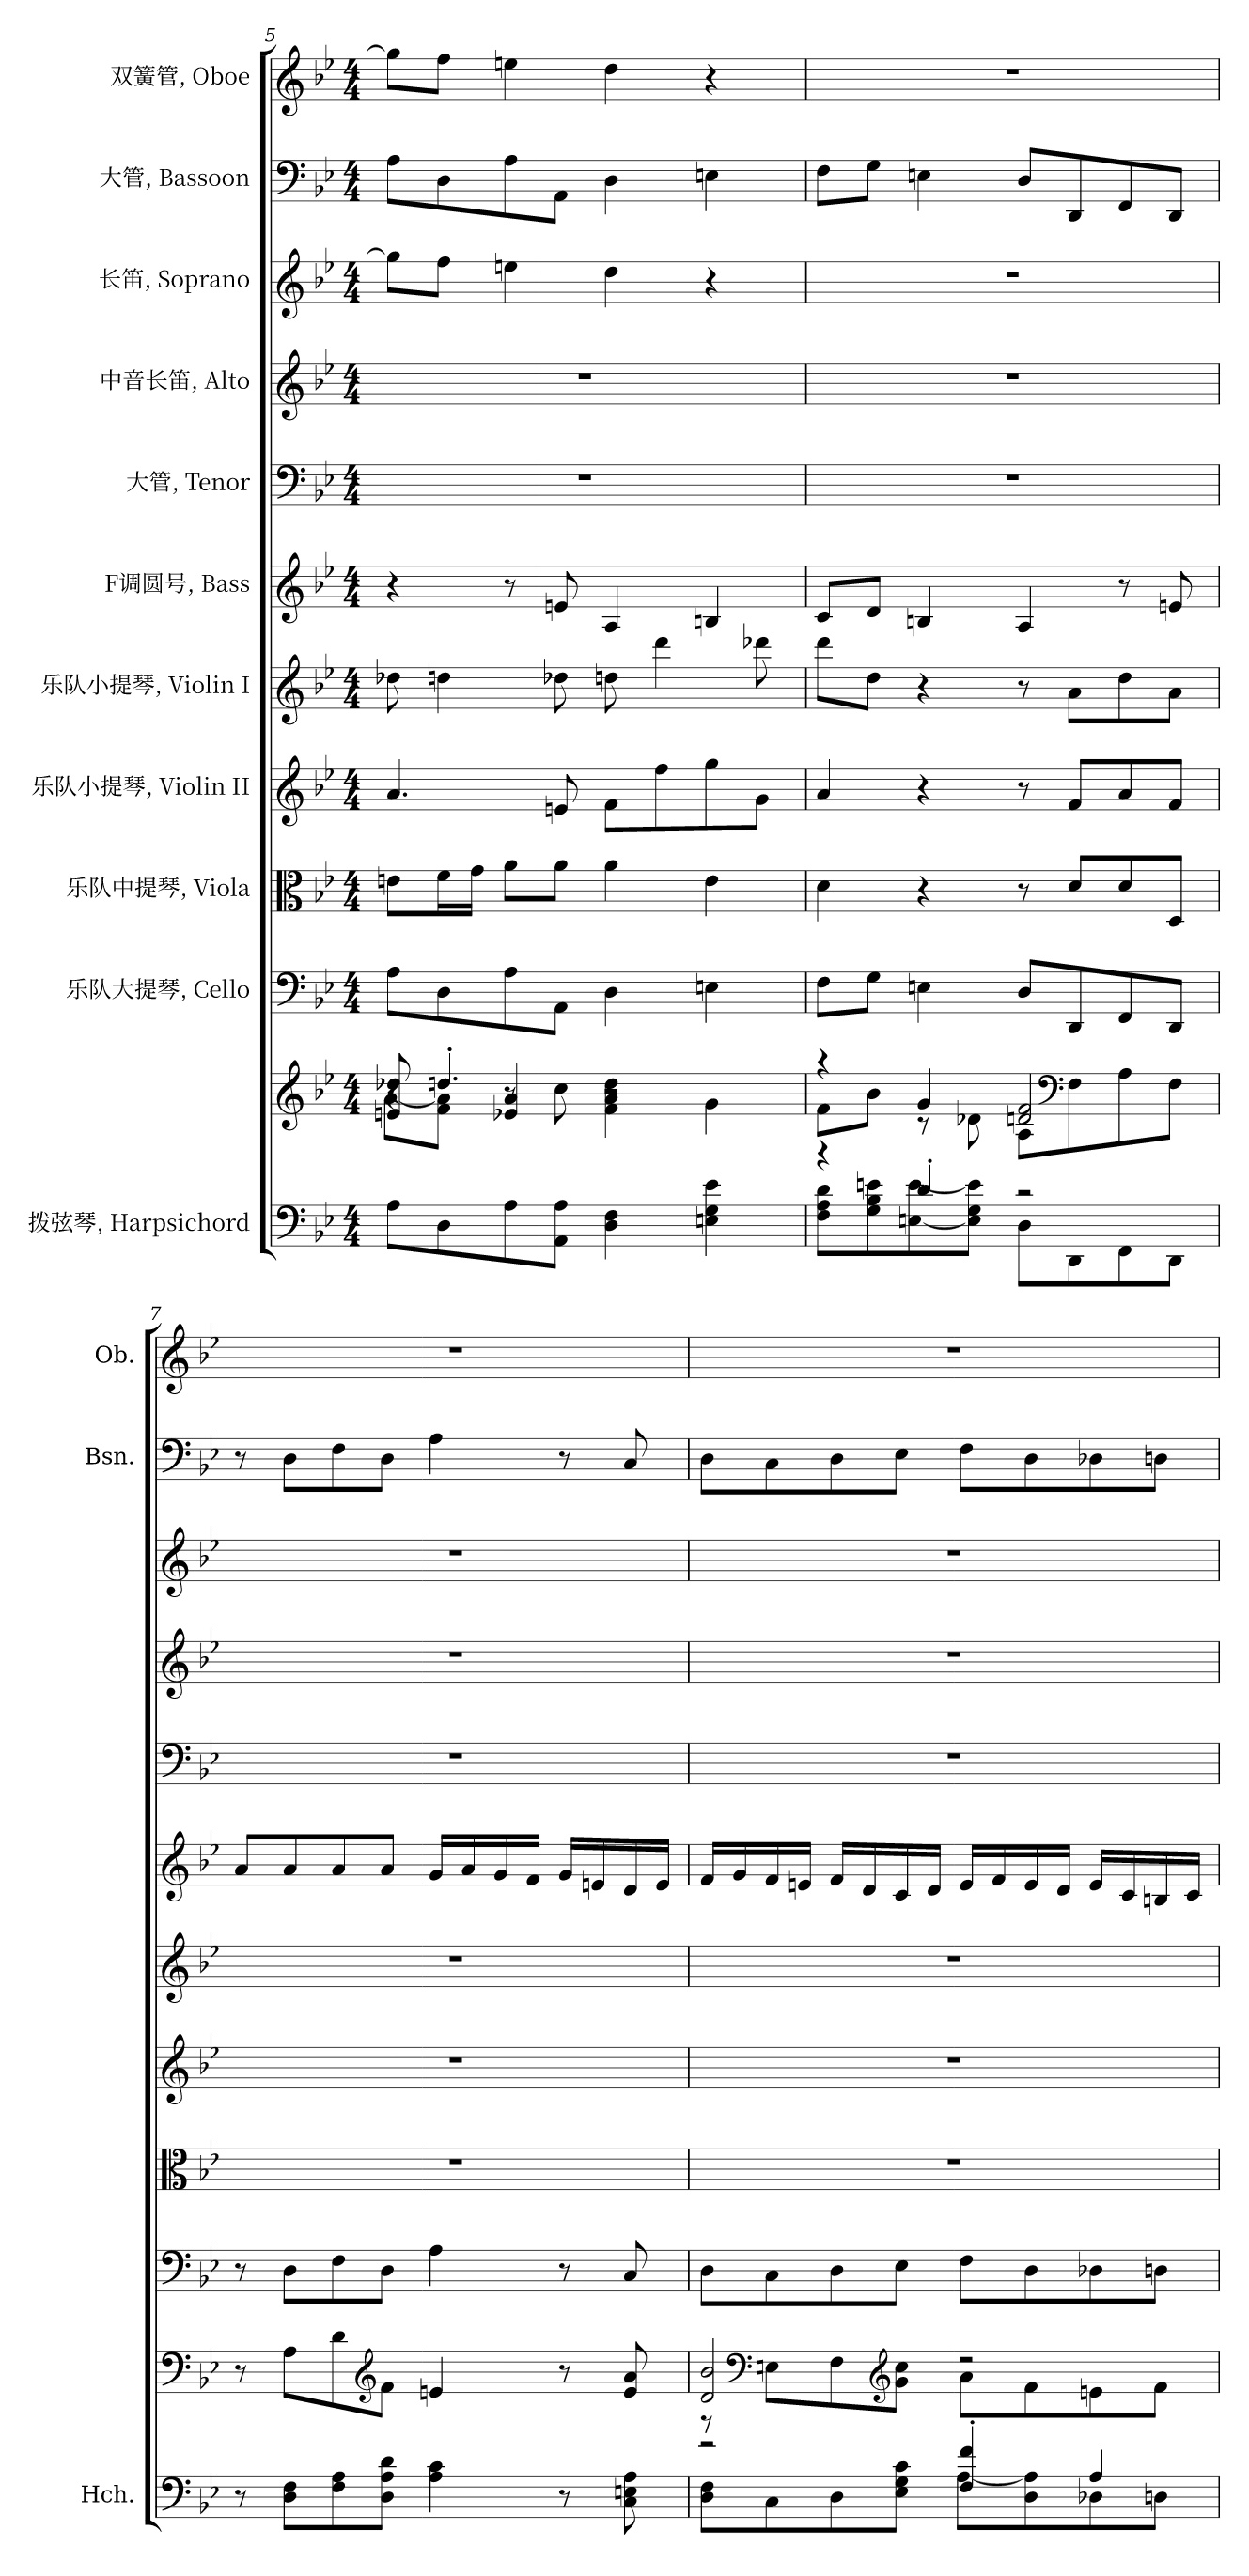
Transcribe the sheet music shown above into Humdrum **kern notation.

**kern	**kern	**kern	**kern	**kern	**kern	**kern	**kern	**kern	**kern	**kern	**kern
*part11	*part11	*part10	*part9	*part8	*part7	*part6	*part5	*part4	*part3	*part2	*part1
*staff12	*staff11	*staff10	*staff9	*staff8	*staff7	*staff6	*staff5	*staff4	*staff3	*staff2	*staff1
*I"拨弦琴, Harpsichord	*	*I"乐队大提琴, Cello	*I"乐队中提琴, Viola	*I"乐队小提琴, Violin II	*I"乐队小提琴, Violin I	*I"F调圆号, Bass	*I"大管, Tenor	*I"中音长笛, Alto	*I"长笛, Soprano	*I"大管, Bassoon	*I"双簧管, Oboe
*I'Hch.	*	*	*	*	*	*	*	*	*	*I'Bsn.	*I'Ob.
*clefF4	*clefG2	*clefF4	*clefC3	*clefG2	*clefG2	*clefG2	*clefF4	*clefG2	*clefG2	*clefF4	*clefG2
*	*	*	*	*	*	*ITrd4c7	*	*ITrd3c5	*	*	*
*k[b-e-]	*k[b-e-]	*k[b-e-]	*k[b-e-]	*k[b-e-]	*k[b-e-]	*k[b-e-a-]	*k[b-e-]	*k[b-]	*k[b-e-]	*k[b-e-]	*k[b-e-]
*M4/4	*M4/4	*M4/4	*M4/4	*M4/4	*M4/4	*M4/4	*M4/4	*M4/4	*M4/4	*M4/4	*M4/4
=5	=5	=5	=5	=5	=5	=5	=5	=5	=5	=5	=5
*	*^	*	*	*	*	*	*	*	*	*	*
*	*	*^	*	*	*	*	*	*	*	*	*	*
8A\L	8en/ 8dd-X/	[8a\L	4r	8A\L	8en\L	4.a/	8dd-X\	4r	1r	1r	8gg\L]	8A\L	8gg\L]
8D\	4.ddn'/	8f\ 8a\]J	.	8D\	16f\L	.	4ddn\	.	.	.	8ff\J	8D\	8ff\J
.	.	.	.	.	16g\JJ	.	.	.	.	.	.	.	.
8A\	.	8r	4e-X/ 4a/	8A\	8a\L	.	.	8r	.	.	4een\	8A\	4een\
8AA\ 8A\J	.	8cc\	.	8AA\J	8a\J	8en/	8dd-X\	8An/	.	.	.	8AA\J	.
4D\ 4F\	2r	4f\ 4a\ 4dd\	2r	4D\	4a\	8f\L	8ddn\	4D/	.	.	4dd\	4D\	4dd\
.	.	.	.	.	.	8ff\	4ddd\	.	.	.	.	.	.
4En\ 4G\ 4e-\	.	4g\	.	4En\	4e\	8gg\	.	4En/	.	.	4r	4En\	4r
.	.	.	.	.	.	8g\J	8ddd-X\	.	.	.	.	.	.
*	*	*v	*v	*	*	*	*	*	*	*	*	*	*
!!LO:PB:g=z
=6	=6	=6	=6	=6	=6	=6	=6	=6	=6	=6	=6	=6
*^	*	*	*	*	*	*	*	*	*	*	*	*
4r	8F\ 8A\ 8d\L	4r	8f\L	8F\L	4d\	4a/	8ddd\L	8F/L	1r	1r	1r	8F\L	1r
.	8G\ 8B-\ 8en\	.	8b-\J	8G\J	.	.	8dd\J	8G/J	.	.	.	8G\J	.
4d'/	[8En\ [8e\	4g/	8r	4En\	4r	4r	4r	4En/	.	.	.	4En\	.
.	8E\] 8G\ 8e\]J	.	8d-X\	.	.	.	.	.	.	.	.	.	.
2r	8D\L	2dn/ 2f/	8A\L	8D/L	8r	8r	8r	4D/	.	.	.	8D/L	.
*	*	*clefF4	*	*	*	*	*	*	*	*	*	*	*
.	8DD\	.	8F\	8DD/	8d/L	8f/L	8a\L	.	.	.	.	8DD/	.
.	8FF\	.	8A\	8FF/	8d/	8a/	8dd\	8r	.	.	.	8FF/	.
.	8DD\J	.	8F\J	8DD/J	8D/J	8f/J	8a\J	8An/	.	.	.	8DD/J	.
*v	*v	*	*	*	*	*	*	*	*	*	*	*	*
*	*v	*v	*	*	*	*	*	*	*	*	*	*
=7	=7	=7	=7	=7	=7	=7	=7	=7	=7	=7	=7
8r	8r	8r	1r	1r	1r	8d/L	1r	1r	1r	8r	1r
8D\ 8F\L	8A\L	8D\L	.	.	.	8d/	.	.	.	8D\L	.
8F\ 8A\	8d\	8F\	.	.	.	8d/	.	.	.	8F\	.
*	*clefG2	*	*	*	*	*	*	*	*	*	*
8D\ 8A\ 8d\J	8f\J	8D\J	.	.	.	8d/J	.	.	.	8D\J	.
4A\ 4c\	4en/	4A\	.	.	.	16c/LL	.	.	.	4A\	.
.	.	.	.	.	.	16d/	.	.	.	.	.
.	.	.	.	.	.	16c/	.	.	.	.	.
.	.	.	.	.	.	16B-/JJ	.	.	.	.	.
8r	8r	8r	.	.	.	16c/LL	.	.	.	8r	.
.	.	.	.	.	.	16An/	.	.	.	.	.
8C\ 8En\ 8A\	8e/ 8a/	8C/	.	.	.	16G/	.	.	.	8C/	.
.	.	.	.	.	.	16A/JJ	.	.	.	.	.
!!LO:PB:g=z
=8	=8	=8	=8	=8	=8	=8	=8	=8	=8	=8	=8
*^	*^	*	*	*	*	*	*	*	*	*	*
2r	8D\ 8F\L	2d/ 2b-/	8r	8D\L	1r	1r	1r	16B-/LL	1r	1r	1r	8D\L	1r
.	.	.	.	.	.	.	.	16c/	.	.	.	.	.
*	*	*clefF4	*	*	*	*	*	*	*	*	*	*	*
.	8C\	.	8En\L	8C\	.	.	.	16B-/	.	.	.	8C\	.
.	.	.	.	.	.	.	.	16An/JJ	.	.	.	.	.
.	8D\	.	8F\	8D\	.	.	.	16B-/LL	.	.	.	8D\	.
.	.	.	.	.	.	.	.	16G/	.	.	.	.	.
*	*	*clefG2	*	*	*	*	*	*	*	*	*	*	*
.	8E-\ 8G\ 8c\J	.	8g\ 8cc\J	8E-\J	.	.	.	16F/	.	.	.	8E-\J	.
.	.	.	.	.	.	.	.	16G/JJ	.	.	.	.	.
4F/' 4f/'	[8A\L	2r	8a\L	8F\L	.	.	.	16A/LL	.	.	.	8F\L	.
.	.	.	.	.	.	.	.	16B-/	.	.	.	.	.
.	8D\ 8A\]	.	8f\	8D\	.	.	.	16A/	.	.	.	8D\	.
.	.	.	.	.	.	.	.	16G/JJ	.	.	.	.	.
4A/	8D-X\	.	8en\	8D-X\	.	.	.	16A/LL	.	.	.	8D-X\	.
.	.	.	.	.	.	.	.	16F/	.	.	.	.	.
.	8Dn\J	.	8f\J	8Dn\J	.	.	.	16En/	.	.	.	8Dn\J	.
.	.	.	.	.	.	.	.	16F/JJ	.	.	.	.	.
*v	*v	*	*	*	*	*	*	*	*	*	*	*	*
*	*v	*v	*	*	*	*	*	*	*	*	*	*
=	=	=	=	=	=	=	=	=	=	=	=
*-	*-	*-	*-	*-	*-	*-	*-	*-	*-	*-	*-
